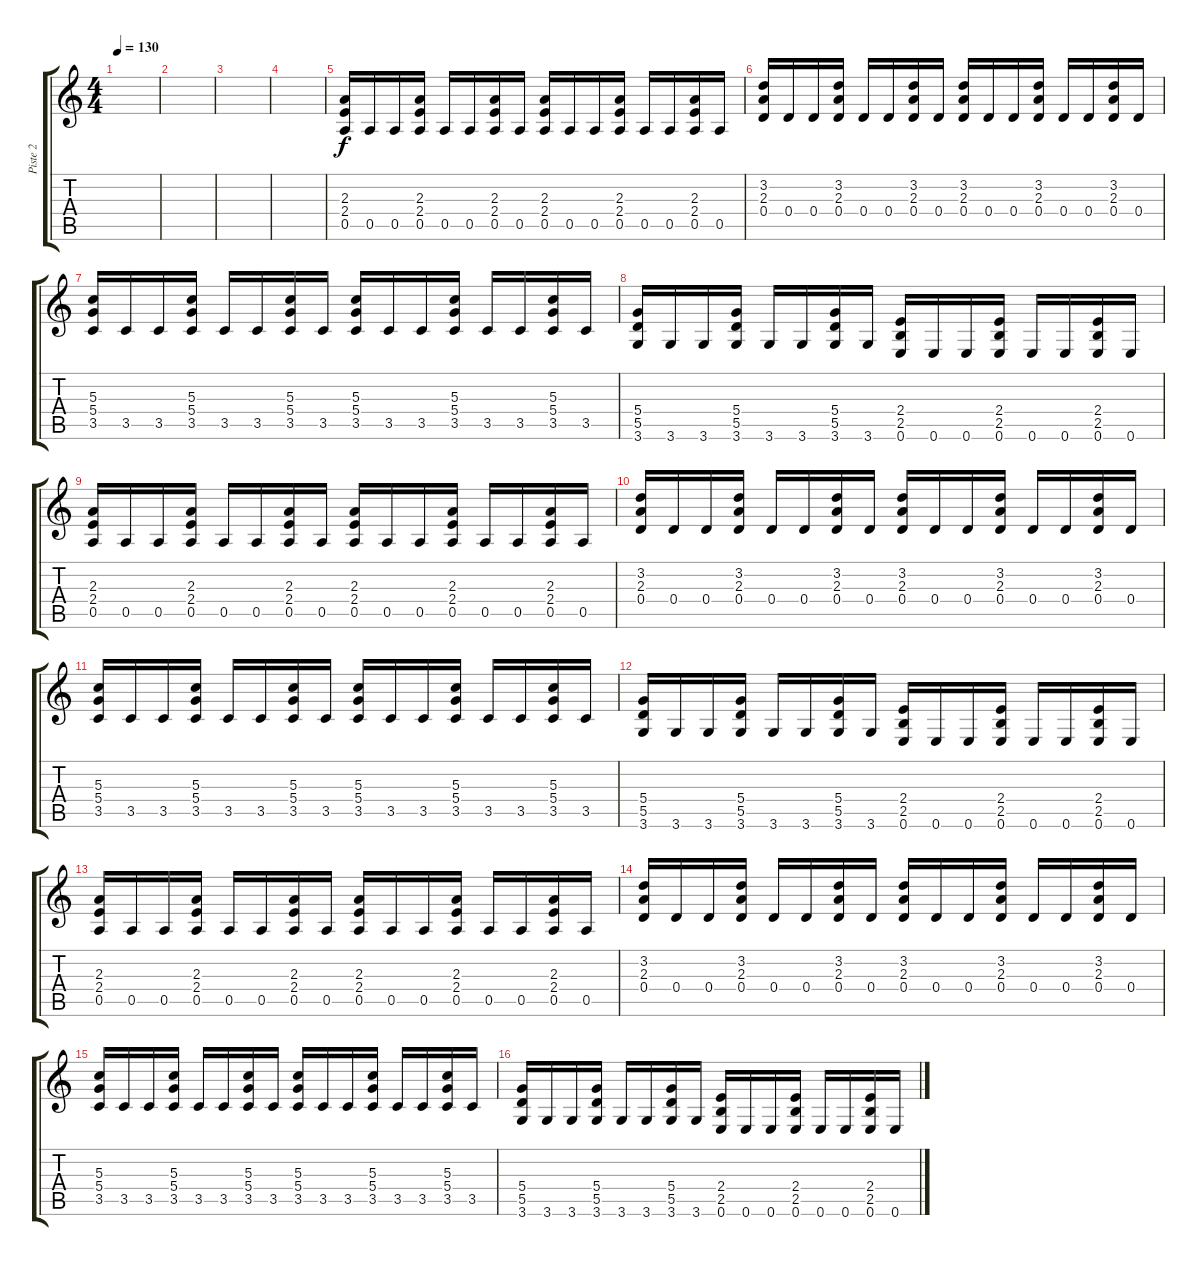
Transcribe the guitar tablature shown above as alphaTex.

\track ("Piste 2" "Piste 2") {instrument distortionguitar}
\staff {score tabs}
\tuning (E4 B3 G3 D3 A2 E2) {hide}
\ts (4 4)
\tempo 130
\clef g2
\ks c
|
|
|
|
(2.3 2.4 0.5).16 0.5.16 0.5.16 (2.3 2.4 0.5).16 0.5.16 0.5.16 (2.3 2.4 0.5).16 0.5.16 (2.3 2.4 0.5).16 0.5.16 0.5.16 (2.3 2.4 0.5).16 0.5.16 0.5.16 (2.3 2.4 0.5).16 0.5.16 |
(3.2 2.3 0.4).16 0.4.16 0.4.16 (3.2 2.3 0.4).16 0.4.16 0.4.16 (3.2 2.3 0.4).16 0.4.16 (3.2 2.3 0.4).16 0.4.16 0.4.16 (3.2 2.3 0.4).16 0.4.16 0.4.16 (3.2 2.3 0.4).16 0.4.16 |
(5.3 5.4 3.5).16 3.5.16 3.5.16 (5.3 5.4 3.5).16 3.5.16 3.5.16 (5.3 5.4 3.5).16 3.5.16 (5.3 5.4 3.5).16 3.5.16 3.5.16 (5.3 5.4 3.5).16 3.5.16 3.5.16 (5.3 5.4 3.5).16 3.5.16 |
(5.4 5.5 3.6).16 3.6.16 3.6.16 (5.4 5.5 3.6).16 3.6.16 3.6.16 (5.4 5.5 3.6).16 3.6.16 (2.4 2.5 0.6).16 0.6.16 0.6.16 (2.4 2.5 0.6).16 0.6.16 0.6.16 (2.4 2.5 0.6).16 0.6.16 |
(2.3 2.4 0.5).16 0.5.16 0.5.16 (2.3 2.4 0.5).16 0.5.16 0.5.16 (2.3 2.4 0.5).16 0.5.16 (2.3 2.4 0.5).16 0.5.16 0.5.16 (2.3 2.4 0.5).16 0.5.16 0.5.16 (2.3 2.4 0.5).16 0.5.16 |
(3.2 2.3 0.4).16 0.4.16 0.4.16 (3.2 2.3 0.4).16 0.4.16 0.4.16 (3.2 2.3 0.4).16 0.4.16 (3.2 2.3 0.4).16 0.4.16 0.4.16 (3.2 2.3 0.4).16 0.4.16 0.4.16 (3.2 2.3 0.4).16 0.4.16 |
(5.3 5.4 3.5).16 3.5.16 3.5.16 (5.3 5.4 3.5).16 3.5.16 3.5.16 (5.3 5.4 3.5).16 3.5.16 (5.3 5.4 3.5).16 3.5.16 3.5.16 (5.3 5.4 3.5).16 3.5.16 3.5.16 (5.3 5.4 3.5).16 3.5.16 |
(5.4 5.5 3.6).16 3.6.16 3.6.16 (5.4 5.5 3.6).16 3.6.16 3.6.16 (5.4 5.5 3.6).16 3.6.16 (2.4 2.5 0.6).16 0.6.16 0.6.16 (2.4 2.5 0.6).16 0.6.16 0.6.16 (2.4 2.5 0.6).16 0.6.16 |
(2.3 2.4 0.5).16 0.5.16 0.5.16 (2.3 2.4 0.5).16 0.5.16 0.5.16 (2.3 2.4 0.5).16 0.5.16 (2.3 2.4 0.5).16 0.5.16 0.5.16 (2.3 2.4 0.5).16 0.5.16 0.5.16 (2.3 2.4 0.5).16 0.5.16 |
(3.2 2.3 0.4).16 0.4.16 0.4.16 (3.2 2.3 0.4).16 0.4.16 0.4.16 (3.2 2.3 0.4).16 0.4.16 (3.2 2.3 0.4).16 0.4.16 0.4.16 (3.2 2.3 0.4).16 0.4.16 0.4.16 (3.2 2.3 0.4).16 0.4.16 |
(5.3 5.4 3.5).16 3.5.16 3.5.16 (5.3 5.4 3.5).16 3.5.16 3.5.16 (5.3 5.4 3.5).16 3.5.16 (5.3 5.4 3.5).16 3.5.16 3.5.16 (5.3 5.4 3.5).16 3.5.16 3.5.16 (5.3 5.4 3.5).16 3.5.16 |
(5.4 5.5 3.6).16 3.6.16 3.6.16 (5.4 5.5 3.6).16 3.6.16 3.6.16 (5.4 5.5 3.6).16 3.6.16 (2.4 2.5 0.6).16 0.6.16 0.6.16 (2.4 2.5 0.6).16 0.6.16 0.6.16 (2.4 2.5 0.6).16 0.6.16
